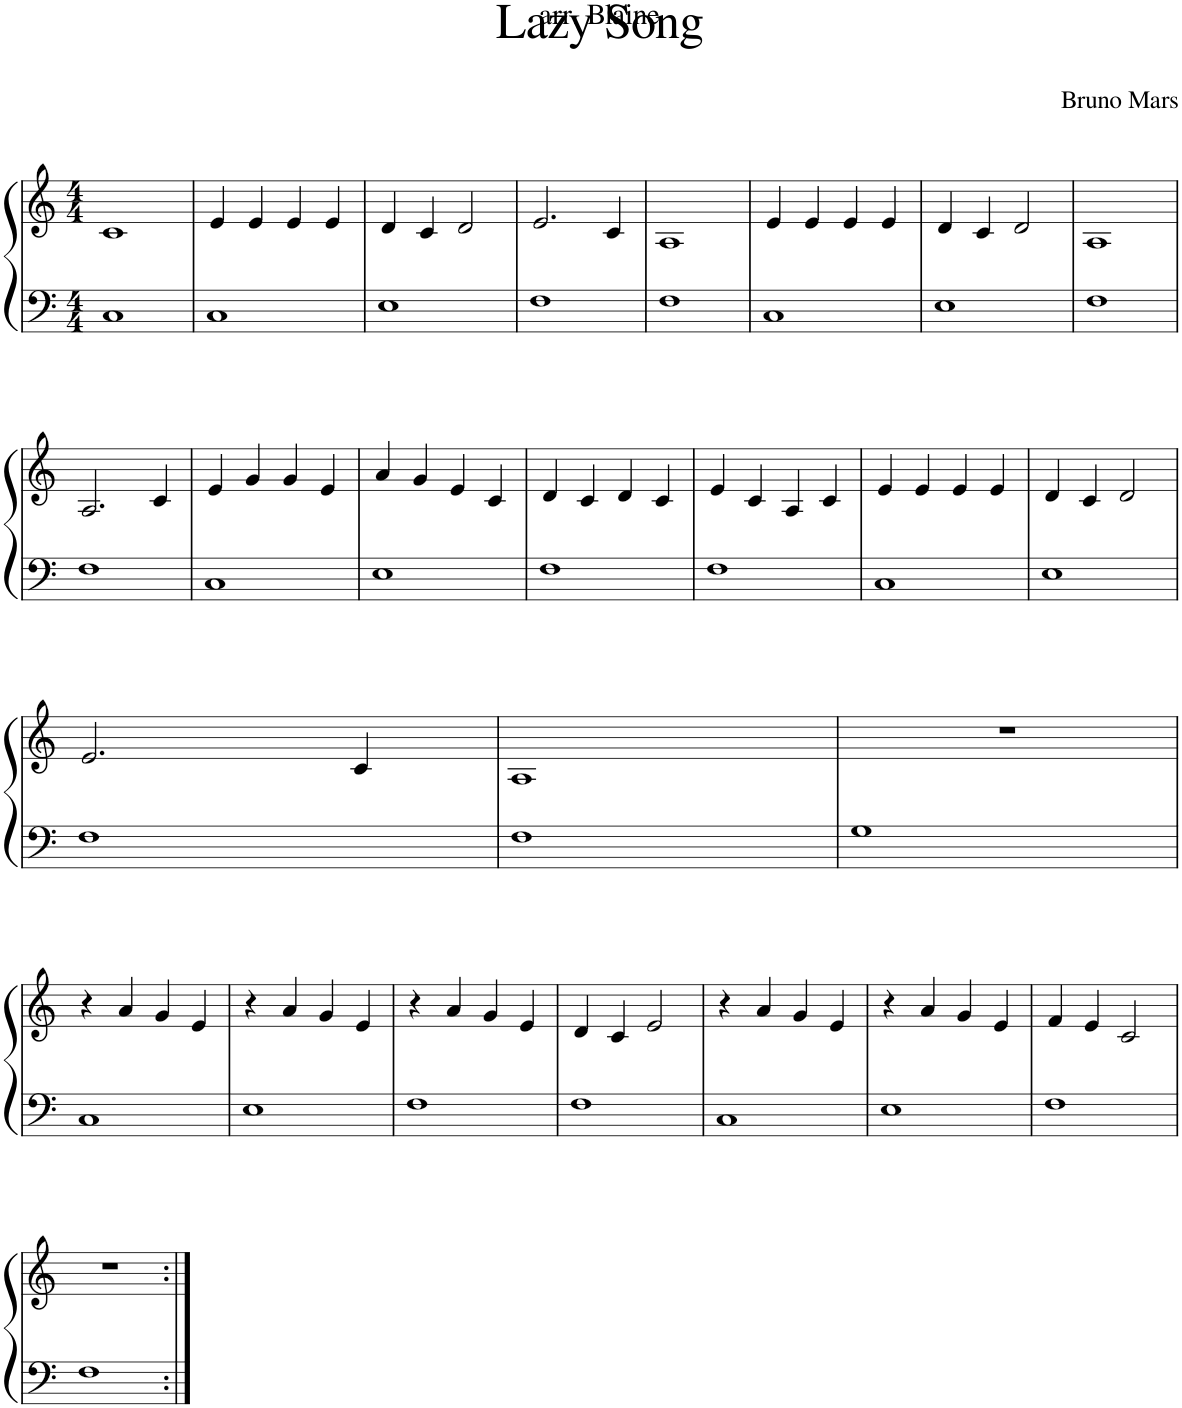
**kern	**kern
*part1	*part1
*staff2	*staff1
*I"Piano	*
*I'Pno	*
*clefF4	*clefG2
*k[]	*k[]
*M4/4	*M4/4
=1	=1
1C	1c
=2	=2
1C	4e/
.	4e/
.	4e/
.	4e/
=3	=3
1E	4d/
.	4c/
.	2d/
=4	=4
1F	2.e/
.	4c/
=5	=5
1F	1A
=6	=6
1C	4e/
.	4e/
.	4e/
.	4e/
=7	=7
1E	4d/
.	4c/
.	2d/
=8	=8
1F	1A
!!LO:LB:g=z
=9	=9
1F	2.A/
.	4c/
=10	=10
1C	4e/
.	4g/
.	4g/
.	4e/
=11	=11
1E	4a/
.	4g/
.	4e/
.	4c/
=12	=12
1F	4d/
.	4c/
.	4d/
.	4c/
=13	=13
1F	4e/
.	4c/
.	4A/
.	4c/
=14	=14
1C	4e/
.	4e/
.	4e/
.	4e/
=15	=15
1E	4d/
.	4c/
.	2d/
!!LO:LB:g=z
=16	=16
1F	2.e/
.	4c/
=17	=17
1F	1A
=18	=18
1G	1r
!!LO:LB:g=z
=19	=19
1C	4r
.	4a/
.	4g/
.	4e/
=20	=20
1E	4r
.	4a/
.	4g/
.	4e/
=21	=21
1F	4r
.	4a/
.	4g/
.	4e/
=22	=22
1F	4d/
.	4c/
.	2e/
=23	=23
1C	4r
.	4a/
.	4g/
.	4e/
=24	=24
1E	4r
.	4a/
.	4g/
.	4e/
=25	=25
1F	4f/
.	4e/
.	2c/
!!LO:LB:g=z
=26	=26
1F	1r
=:|!	=:|!
*-	*-
